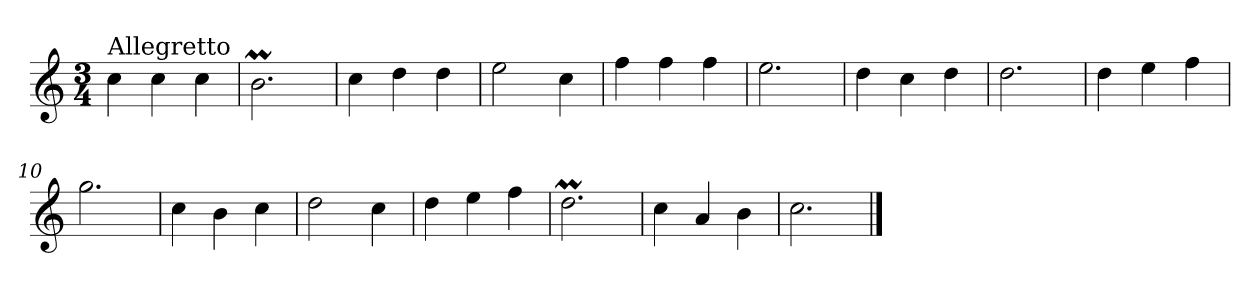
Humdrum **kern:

**kern
*part1
*staff1
*clefG2
*k[]
*C:
*M3/4
=1
!LO:TX:a:t=Allegretto
4cc\
4cc\
4cc\
=2
2.bm\
=3
4cc\
4dd\
4dd\
=4
2ee\
4cc\
=5
4ff\
4ff\
4ff\
=6
2.ee\
=7
4dd\
4cc\
4dd\
!!LO:LB:g=z
=8
2.dd\
=9
4dd\
4ee\
4ff\
=10
2.gg\
=11
4cc\
4b\
4cc\
=12
2dd\
4cc\
=13
4dd\
4ee\
4ff\
=14
2.ddM\
=15
4cc\
4a/
4b\
!!LO:LB:g=z
=16
2.cc\
==
*-
